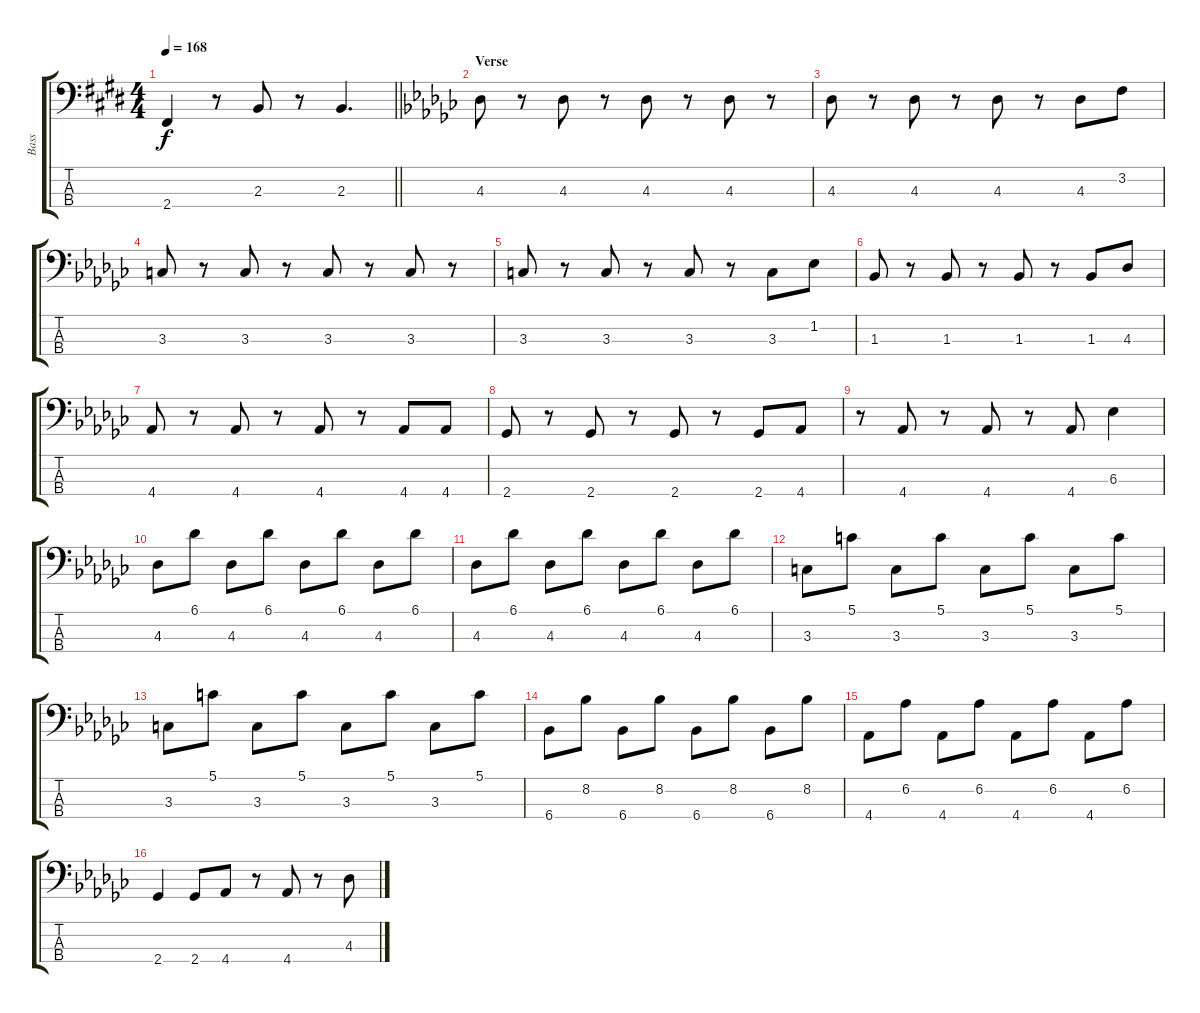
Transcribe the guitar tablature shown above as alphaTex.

\track ("Bass" "Bass") {instrument synthbass2}
\staff {score tabs}
\tuning (G2 D2 A1 E1) {hide}
\ts (4 4)
\tempo 168
\clef f4
\barLineRight lightlight
\ks e
2.4{t}.4{dy f} r.8 2.3.8 r.8 2.3.4{d} |
\section ("" "Verse")
\ks gb
4.3.8 r.8 4.3.8 r.8 4.3.8 r.8 4.3.8 r.8 |
4.3.8 r.8 4.3.8 r.8 4.3.8 r.8 4.3.8 3.2.8 |
3.3.8 r.8 3.3.8 r.8 3.3.8 r.8 3.3.8 r.8 |
3.3.8 r.8 3.3.8 r.8 3.3.8 r.8 3.3.8 1.2.8 |
1.3.8 r.8 1.3.8 r.8 1.3.8 r.8 1.3.8 4.3.8 |
4.4.8 r.8 4.4.8 r.8 4.4.8 r.8 4.4.8 4.4.8 |
2.4.8 r.8 2.4.8 r.8 2.4.8 r.8 2.4.8 4.4.8 |
r.8 4.4.8 r.8 4.4.8 r.8 4.4.8 6.3.4 |
4.3.8 6.1.8 4.3.8 6.1.8 4.3.8 6.1.8 4.3.8 6.1.8 |
4.3.8 6.1.8 4.3.8 6.1.8 4.3.8 6.1.8 4.3.8 6.1.8 |
3.3.8 5.1.8 3.3.8 5.1.8 3.3.8 5.1.8 3.3.8 5.1.8 |
3.3.8 5.1.8 3.3.8 5.1.8 3.3.8 5.1.8 3.3.8 5.1.8 |
6.4.8 8.2.8 6.4.8 8.2.8 6.4.8 8.2.8 6.4.8 8.2.8 |
4.4.8 6.2.8 4.4.8 6.2.8 4.4.8 6.2.8 4.4.8 6.2.8 |
2.4.4 2.4.8 4.4.8 r.8 4.4.8 r.8 4.3.8
